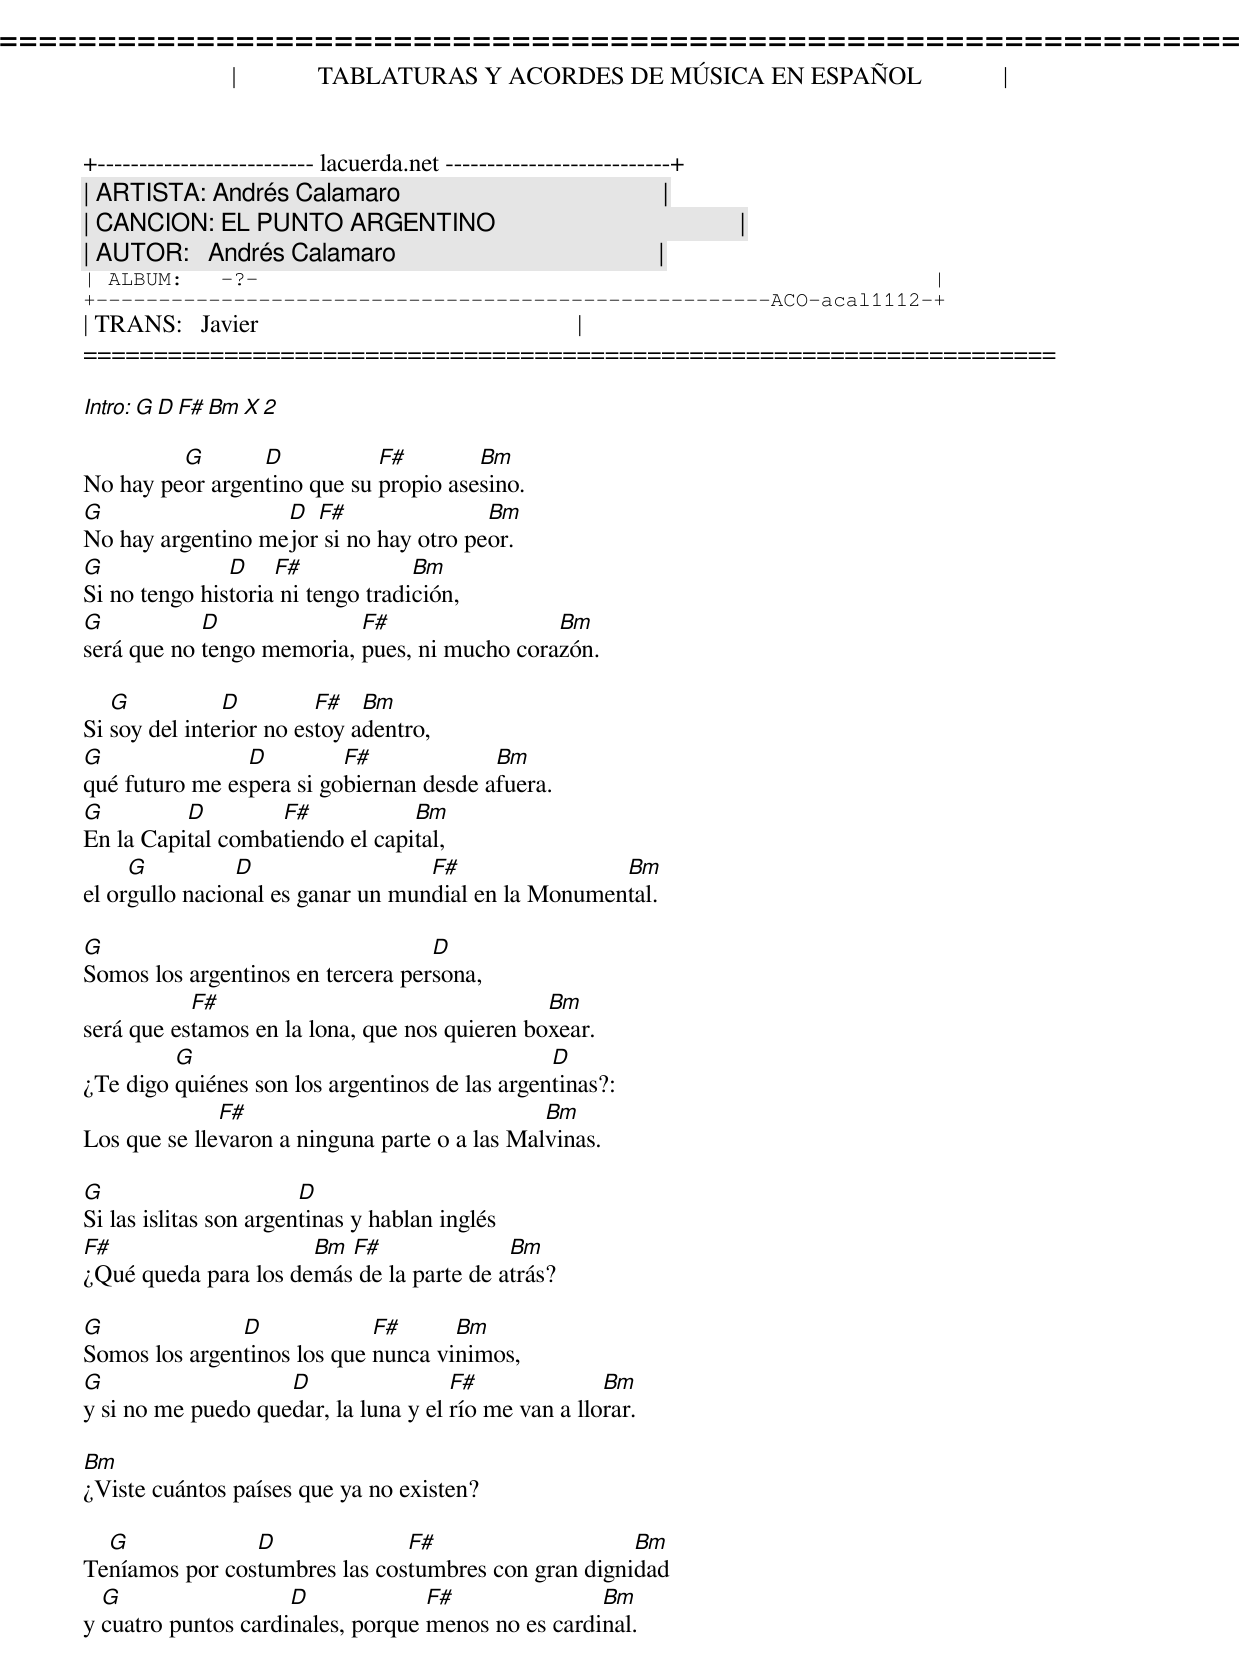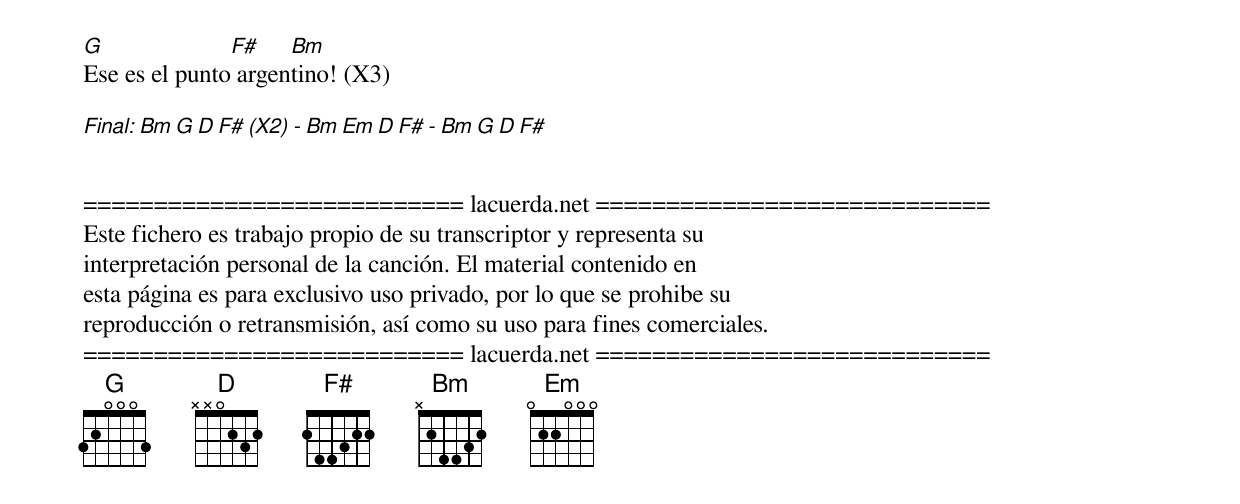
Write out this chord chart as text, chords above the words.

=====================================================================
|             TABLATURAS Y ACORDES DE MÚSICA EN ESPAÑOL             |
+-------------------------- lacuerda.net ---------------------------+
| ARTISTA: Andrés Calamaro                                          |
| CANCION: EL PUNTO ARGENTINO                                       |
| AUTOR:   Andrés Calamaro                                          |
| ALBUM:   -?-                                                      |
+------------------------------------------------------ACO-acal1112-+
| TRANS:   Javier                                                   |
=====================================================================

Intro: G D F# Bm X 2

         G       D           F#        Bm
No hay peor argentino que su propio asesino.
G                  D  F#                Bm
No hay argentino mejor si no hay otro peor.
G              D    F#             Bm
Si no tengo historia ni tengo tradición,
G           D              F#                 Bm
será que no tengo memoria, pues, ni mucho corazón.

   G           D         F#   Bm
Si soy del interior no estoy adentro,
G               D         F#             Bm
qué futuro me espera si gobiernan desde afuera.
G         D        F#            Bm
En la Capital combatiendo el capital,
     G          D                  F#                Bm
el orgullo nacional es ganar un mundial en la Monumental.

G                                  D
Somos los argentinos en tercera persona,
           F#                                  Bm
será que estamos en la lona, que nos quieren boxear.
         G                                      D
¿Te digo quiénes son los argentinos de las argentinas?:
              F#                               Bm
Los que se llevaron a ninguna parte o a las Malvinas.

G                       D
Si las islitas son argentinas y hablan inglés
F#                    Bm F#               Bm
¿Qué queda para los demás de la parte de atrás?

G              D             F#      Bm
Somos los argentinos los que nunca vinimos,
G                   D                 F#              Bm
y si no me puedo quedar, la luna y el río me van a llorar.

Bm
¿Viste cuántos países que ya no existen?

  G             D              F#                    Bm
Teníamos por costumbres las costumbres con gran dignidad
  G                  D             F#               Bm
y cuatro puntos cardinales, porque menos no es cardinal.

G              F#    Bm
Ese es el punto argentino! (X3)

Final: Bm G D F# (X2) - Bm Em D F# - Bm G D F#


=========================== lacuerda.net ============================
Este fichero es trabajo propio de su transcriptor y representa su
interpretación personal de la canción. El material contenido en
esta página es para exclusivo uso privado, por lo que se prohibe su
reproducción o retransmisión, así como su uso para fines comerciales.
=========================== lacuerda.net ============================
